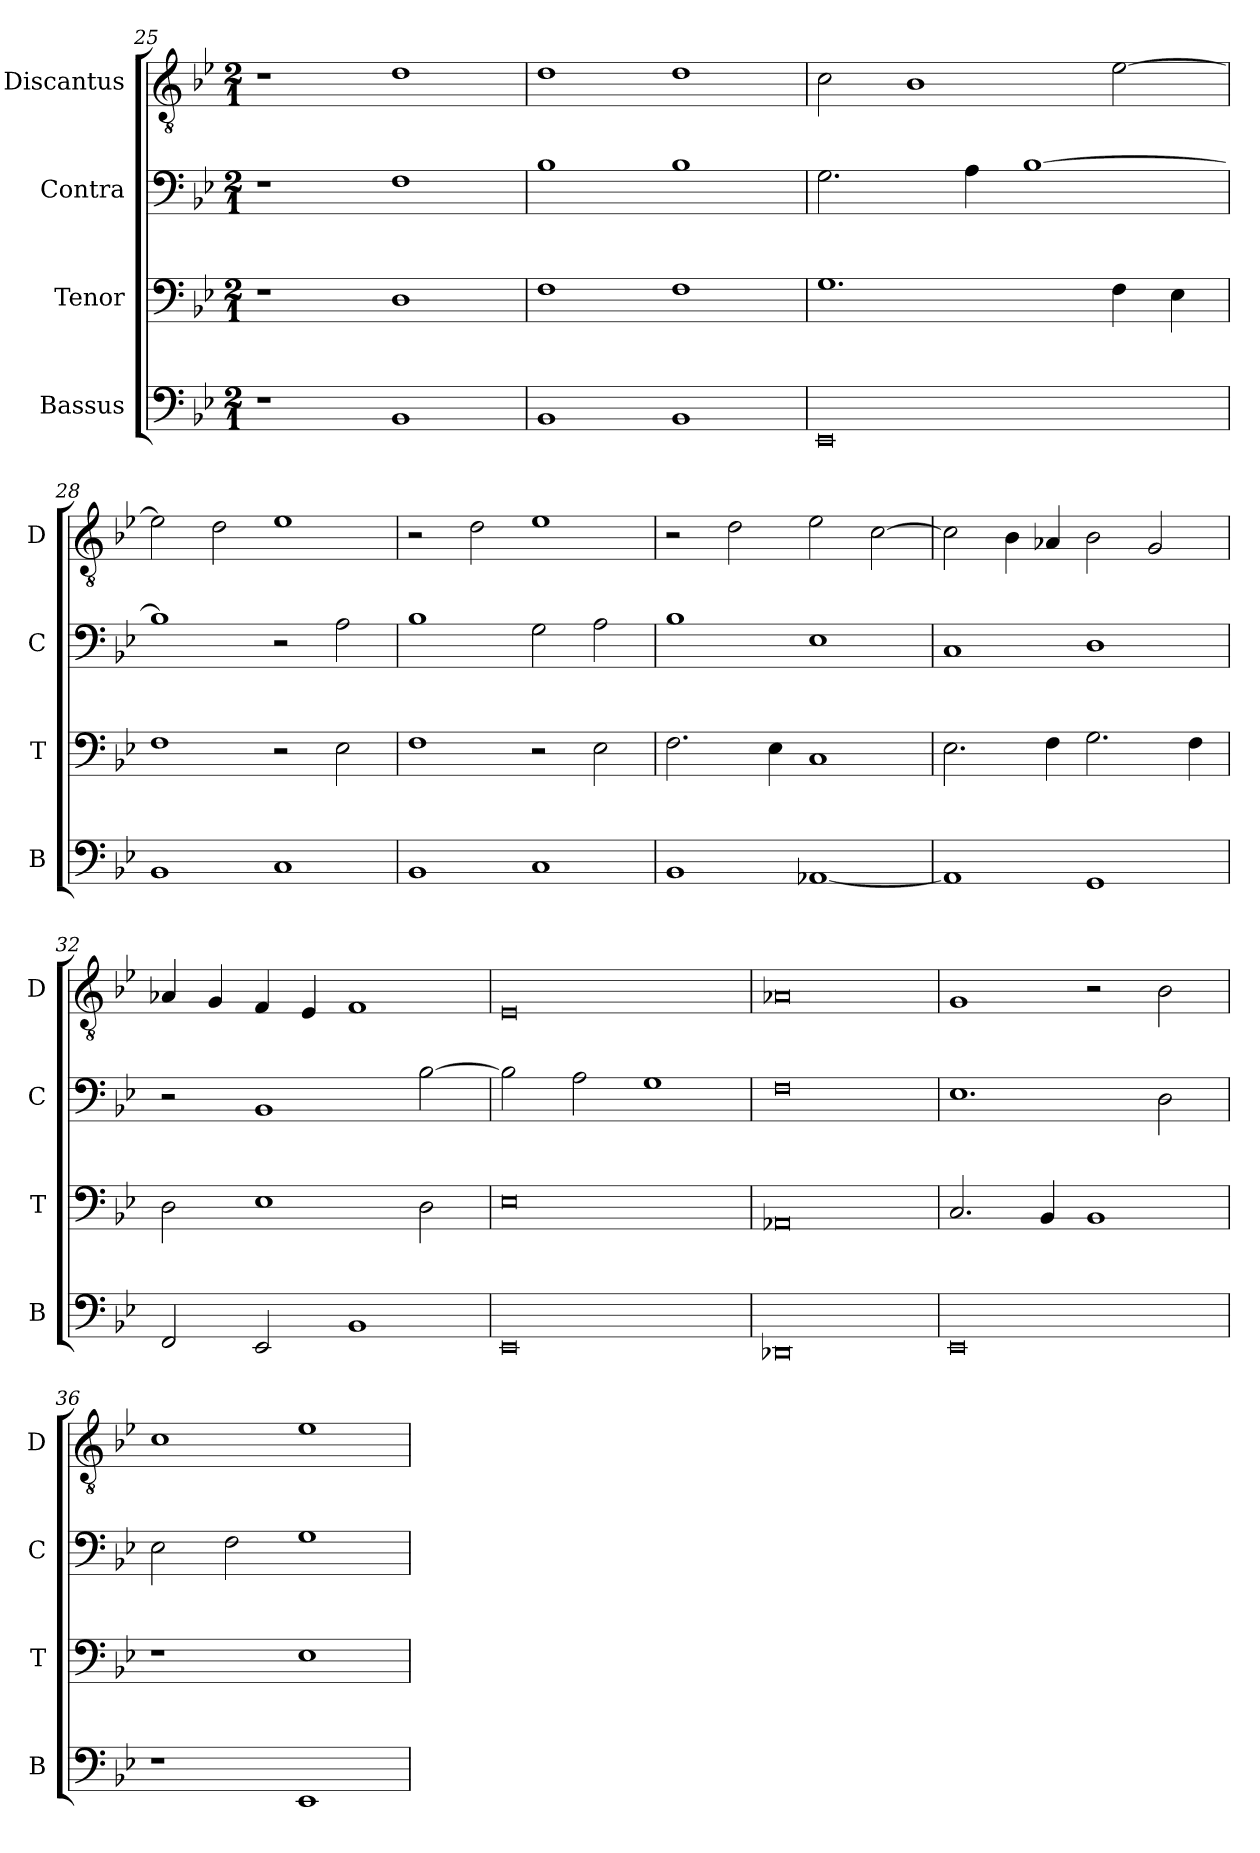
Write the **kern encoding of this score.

**kern	**kern	**kern	**kern
*part4	*part3	*part2	*part1
*staff4	*staff3	*staff2	*staff1
*I"Bassus	*I"Tenor	*I"Contra	*I"Discantus
*I'B	*I'T	*I'C	*I'D
*clefF4	*clefF4	*clefF4	*clefGv2
*k[b-e-]	*k[b-e-]	*k[b-e-]	*k[b-e-]
*M2/1	*M2/1	*M2/1	*M2/1
=25	=25	=25	=25
1r	1r	1r	1r
1BB-	1D	1F	1d
=26	=26	=26	=26
1BB-	1F	1B-	1d
1BB-	1F	1B-	1d
=27	=27	=27	=27
0EE-	1.G	2.G\	2c\
.	.	.	1B-
.	.	4A\	.
.	.	[1B-	.
.	4F\	.	[2e-\
.	4E-\	.	.
=28	=28	=28	=28
1BB-	1F	1B-]	2e-\]
.	.	.	2d\
1C	2r	2r	1e-
.	2E-\	2A\	.
=29	=29	=29	=29
1BB-	1F	1B-	2r
.	.	.	2d\
1C	2r	2G\	1e-
.	2E-\	2A\	.
=30	=30	=30	=30
1BB-	2.F\	1B-	2r
.	.	.	2d\
.	4E-\	.	.
[1AA-X	1C	1E-	2e-\
.	.	.	[2c\
=31	=31	=31	=31
1AA-]	2.E-\	1C	2c\]
.	.	.	4B-\
.	4F\	.	4A-X/
1GG	2.G\	1D	2B-\
.	.	.	2G/
.	4F\	.	.
=32	=32	=32	=32
2FF/	2D\	2r	4A-X/
.	.	.	4G/
2EE-/	1E-	1BB-	4F/
.	.	.	4E-/
1BB-	.	.	1F
.	2D\	[2B-\	.
=33	=33	=33	=33
0EE-	0E-	2B-\]	0E-
.	.	2A\	.
.	.	1G	.
=34	=34	=34	=34
0DD-X	0AA-X	0F	0A-X
=35	=35	=35	=35
0EE-	2.C/	1.E-	1G
.	4BB-/	.	.
.	1BB-	.	2r
.	.	2D\	2B-\
=36	=36	=36	=36
1r	1r	2E-\	1c
.	.	2F\	.
1EE-	1E-	1G	1e-
=	=	=	=
*-	*-	*-	*-
